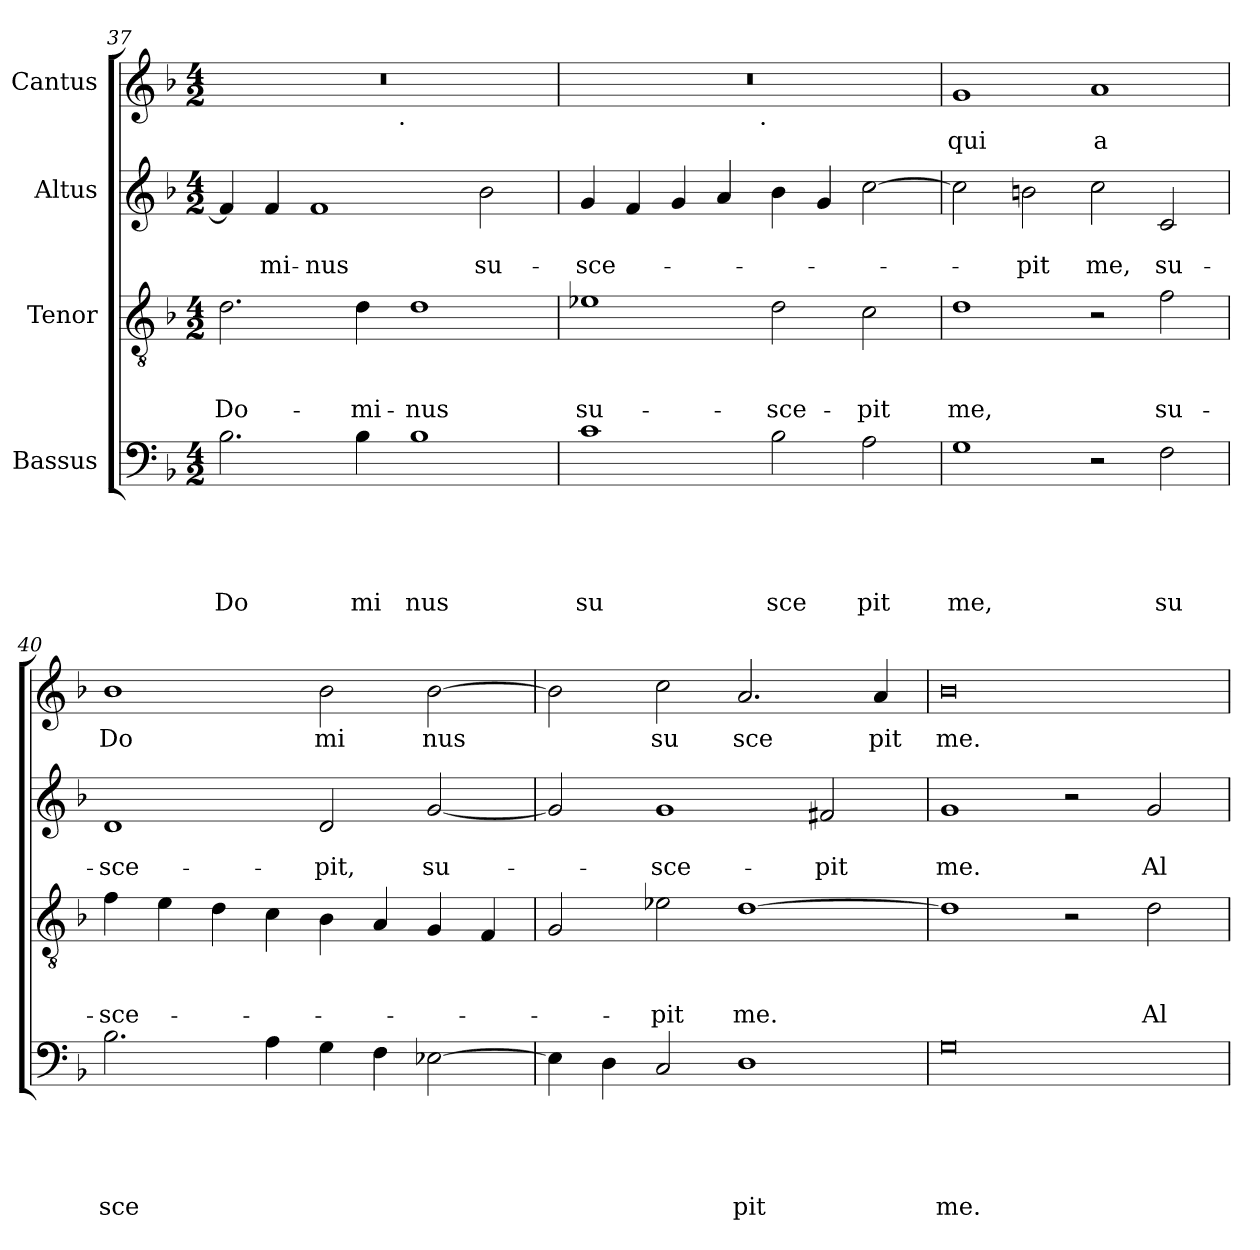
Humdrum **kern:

**kern	**text	**text	**text	**text	**text	**kern	**text	**text	**text	**kern	**text	**text	**kern	**text
*part4	*part4	*part4	*part4	*part4	*part4	*part3	*part3	*part3	*part3	*part2	*part2	*part2	*part1	*part1
*staff4	*staff4	*staff4	*staff4	*staff4	*staff4	*staff3	*staff3	*staff3	*staff3	*staff2	*staff2	*staff2	*staff1	*staff1
*I"Bassus	*	*	*	*	*	*I"Tenor	*	*	*	*I"Altus	*	*	*I"Cantus	*
*clefF4	*	*	*	*	*	*clefGv2	*	*	*	*clefG2	*	*	*clefG2	*
*k[b-]	*	*	*	*	*	*k[b-]	*	*	*	*k[b-]	*	*	*k[b-]	*
*F:	*	*	*	*	*	*F:	*	*	*	*F:	*	*	*F:	*
*M4/2	*	*	*	*	*	*M4/2	*	*	*	*M4/2	*	*	*M4/2	*
=37	=37	=37	=37	=37	=37	=37	=37	=37	=37	=37	=37	=37	=37	=37
!	!	!	!	!	!LO:LY:b	!	!	!	!LO:LY:b	!	!	!	!	!
*	*	*	*	*	*	*	*	*	*	*	*	*	*^	*
2.B-\	.	.	.	.	Do	2.d\	.	.	Do-	4f/]	.	.	0r	2ryy	.
!	!	!	!	!	!	!	!	!	!	!	!	!LO:LY:b	!	!	!
.	.	.	.	.	.	.	.	.	.	4f/	.	-mi-	.	.	.
!	!	!	!	!	!	!	!	!	!	!	!	!LO:LY:b	!	!	!
.	.	.	.	.	.	.	.	.	.	1f	.	-nus	.	4...ryy	.
!	!	!	!	!	!LO:LY:b	!	!	!	!LO:LY:b	!	!	!	!	!	!
4B-\	.	.	.	.	mi	4d\	.	.	-mi-	.	.	.	.	.	.
!	!	!	!	!	!	!	!	!	!	!	!	!	!	!LO:TX:b:t=.	!
.	.	.	.	.	.	.	.	.	.	.	.	.	.	1ryy	.
!	!	!	!	!	!LO:LY:b	!	!	!	!LO:LY:b	!	!	!	!	!	!
1B-	.	.	.	.	nus	1d	.	.	-nus	.	.	.	.	.	.
!	!	!	!	!	!	!	!	!	!	!	!	!LO:LY:b	!	!	!
.	.	.	.	.	.	.	.	.	.	2b-\	.	su-	.	.	.
.	.	.	.	.	.	.	.	.	.	.	.	.	.	32ryy	.
=38	=38	=38	=38	=38	=38	=38	=38	=38	=38	=38	=38	=38	=38	=38	=38
!	!	!	!	!	!LO:LY:b	!	!	!	!LO:LY:b	!	!	!LO:LY:b	!	!	!
1c	.	.	.	.	su	1e-X	.	.	su-	4g/	.	-sce-	0r	2ryy	.
.	.	.	.	.	.	.	.	.	.	4f/	.	.	.	.	.
.	.	.	.	.	.	.	.	.	.	4g/	.	.	.	4...ryy	.
.	.	.	.	.	.	.	.	.	.	4a/	.	.	.	.	.
!	!	!	!	!	!	!	!	!	!	!	!	!	!	!LO:TX:b:t=.	!
.	.	.	.	.	.	.	.	.	.	.	.	.	.	1ryy	.
!	!	!	!	!	!LO:LY:b	!	!	!	!LO:LY:b	!	!	!	!	!	!
2B-\	.	.	.	.	sce	2d\	.	.	-sce-	4b-\	.	.	.	.	.
.	.	.	.	.	.	.	.	.	.	4g/	.	.	.	.	.
!	!	!	!	!	!LO:LY:b	!	!	!	!LO:LY:b	!	!	!	!	!	!
2A\	.	.	.	.	pit	2c\	.	.	-pit	[>2cc\	.	.	.	.	.
.	.	.	.	.	.	.	.	.	.	.	.	.	.	32ryy	.
=39	=39	=39	=39	=39	=39	=39	=39	=39	=39	=39	=39	=39	=39	=39	=39
!	!	!	!	!	!LO:LY:b	!	!	!	!LO:LY:b	!	!	!	!	!	!LO:LY:b
*	*	*	*	*	*	*	*	*	*	*	*	*	*v	*v	*
1G	.	.	.	.	me,	1d	.	.	me,	2cc\]	.	.	1g	qui
!	!	!	!	!	!	!	!	!	!	!	!	!LO:LY:b	!	!
.	.	.	.	.	.	.	.	.	.	2bn\	.	-pit	.	.
!	!	!	!	!	!	!	!	!	!	!	!	!LO:LY:b	!	!LO:LY:b
2r	.	.	.	.	.	2r	.	.	.	2cc\	.	me,	1a	a
!	!	!	!	!	!LO:LY:b	!	!	!	!LO:LY:b	!	!	!LO:LY:b	!	!
2F\	.	.	.	.	su	2f\	.	.	su-	2c/	.	su-	.	.
=40	=40	=40	=40	=40	=40	=40	=40	=40	=40	=40	=40	=40	=40	=40
!	!	!	!	!	!LO:LY:b	!	!	!	!LO:LY:b	!	!	!LO:LY:b	!	!LO:LY:b
2.B-\	.	.	.	.	sce	4f\	.	.	-sce-	1d	.	-sce-	1b-	Do
.	.	.	.	.	.	4e\	.	.	.	.	.	.	.	.
.	.	.	.	.	.	4d\	.	.	.	.	.	.	.	.
4A\	.	.	.	.	.	4c\	.	.	.	.	.	.	.	.
!	!	!	!	!	!	!	!	!	!	!	!	!LO:LY:b	!	!LO:LY:b
4G\	.	.	.	.	.	4B-\	.	.	.	2d/	.	-pit,	2b-\	mi
4F\	.	.	.	.	.	4A/	.	.	.	.	.	.	.	.
!	!	!	!	!	!	!	!	!	!	!	!	!LO:LY:b	!	!LO:LY:b
[>2E-X\	.	.	.	.	.	4G/	.	.	.	[<2g/	.	su-	[>2b-\	nus
.	.	.	.	.	.	4F/	.	.	.	.	.	.	.	.
=41	=41	=41	=41	=41	=41	=41	=41	=41	=41	=41	=41	=41	=41	=41
4E-\]	.	.	.	.	.	2G/	.	.	.	2g/]	.	.	2b-\]	.
4D\	.	.	.	.	.	.	.	.	.	.	.	.	.	.
!	!	!	!	!	!	!	!	!	!LO:LY:b	!	!	!LO:LY:b	!	!LO:LY:b
2C/	.	.	.	.	.	2e-X\	.	.	-pit	1g	.	-sce-	2cc\	su
!	!	!	!	!	!LO:LY:b	!	!	!	!LO:LY:b	!	!	!	!	!LO:LY:b
1D	.	.	.	.	pit	[<1d	.	.	me.	.	.	.	2.a/	sce
!	!	!	!	!	!	!	!	!	!	!	!	!LO:LY:b	!	!
.	.	.	.	.	.	.	.	.	.	2f#X/	.	-pit	.	.
!	!	!	!	!	!	!	!	!	!	!	!	!	!	!LO:LY:b
.	.	.	.	.	.	.	.	.	.	.	.	.	4a</	pit
!!LO:LB:g=z
=42	=42	=42	=42	=42	=42	=42	=42	=42	=42	=42	=42	=42	=42	=42
!	!	!	!	!	!LO:LY:b	!	!	!	!	!	!	!LO:LY:b	!	!LO:LY:b
0G	.	.	.	.	me.	1d]	.	.	.	1g	.	me.	0b-	me.
.	.	.	.	.	.	2r	.	.	.	2r	.	.	.	.
!	!	!	!	!	!	!	!	!	!LO:LY:b	!	!	!LO:LY:b	!	!
.	.	.	.	.	.	2d\	.	.	Al-	2g/	.	Al-	.	.
=	=	=	=	=	=	=	=	=	=	=	=	=	=	=
*-	*-	*-	*-	*-	*-	*-	*-	*-	*-	*-	*-	*-	*-	*-
